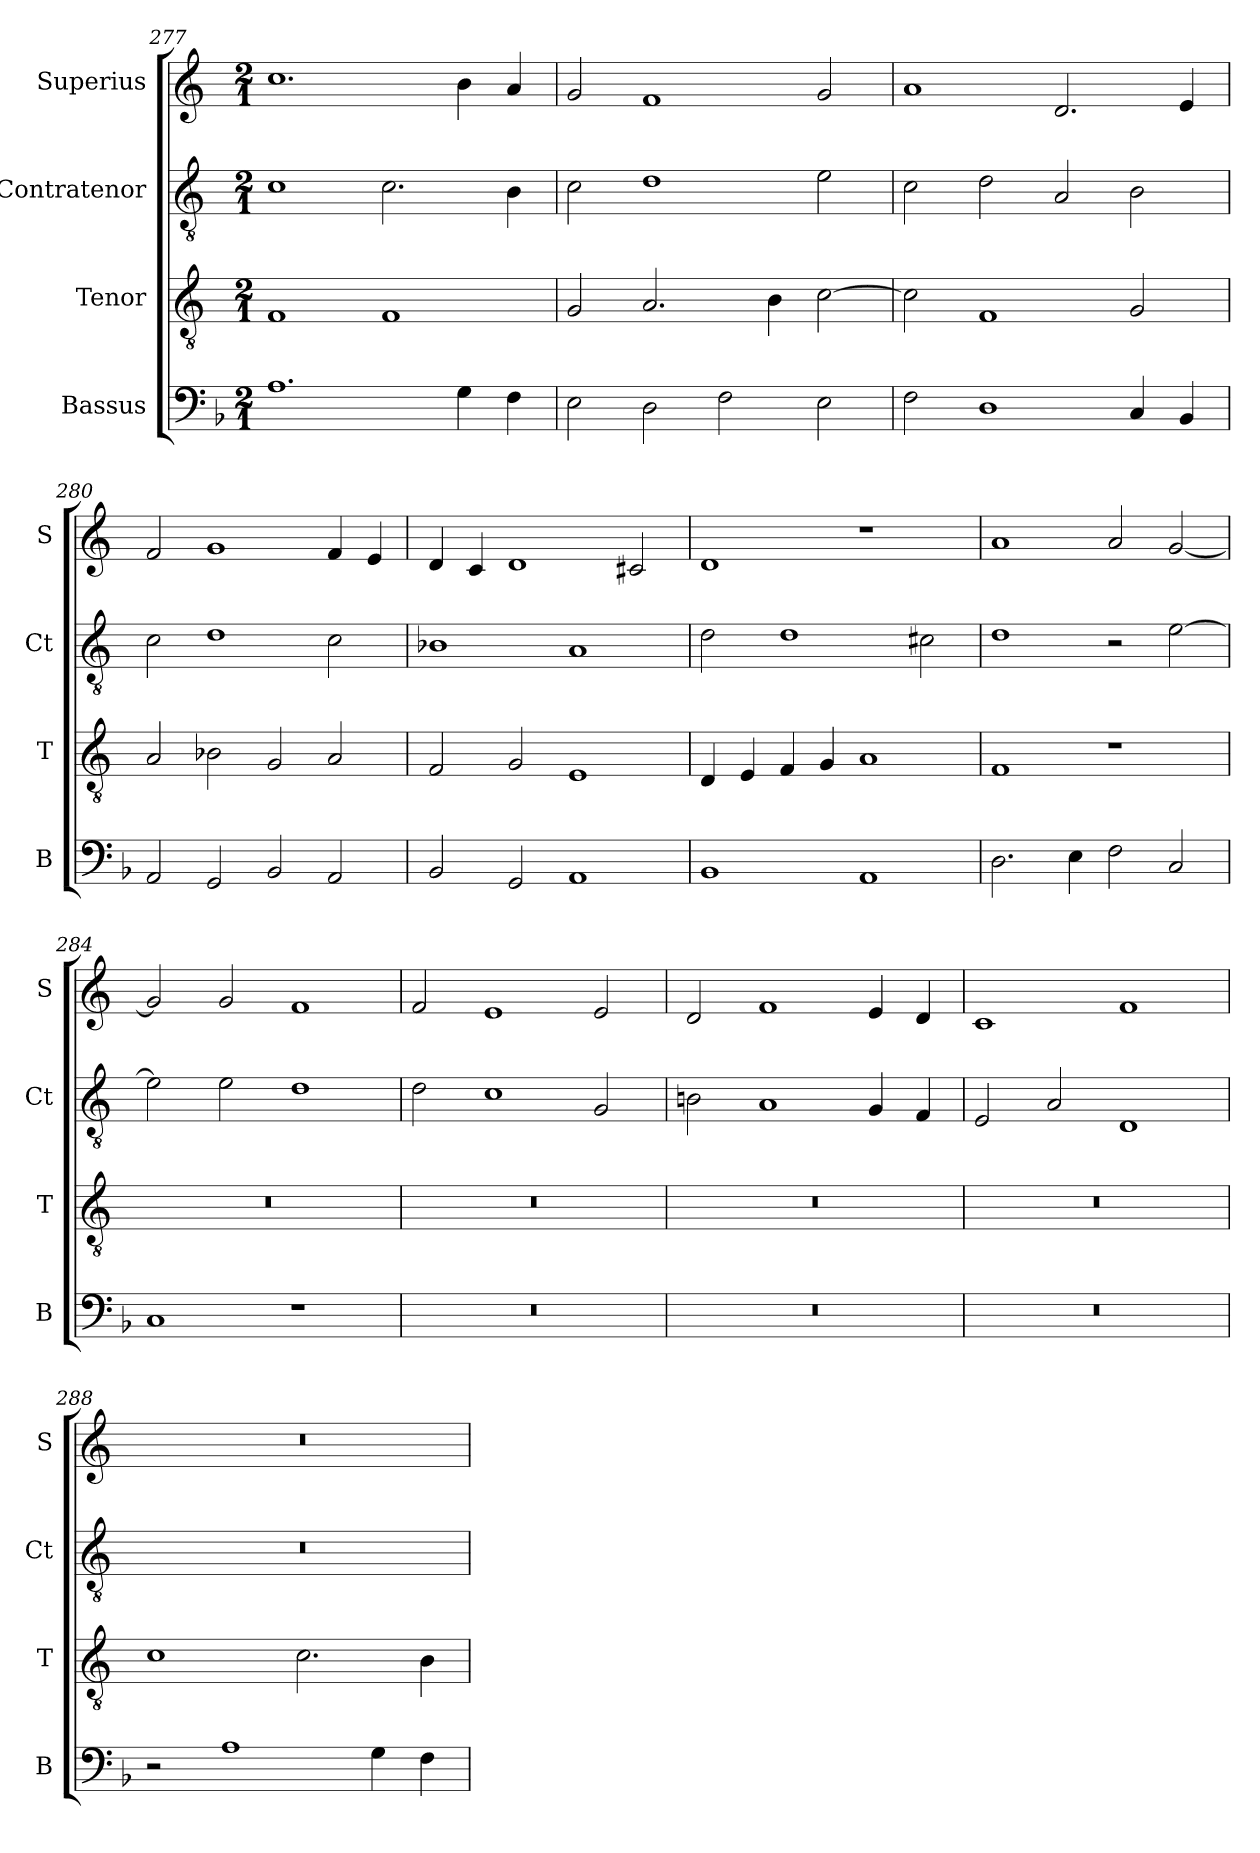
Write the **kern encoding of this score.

**kern	**kern	**kern	**kern
*part4	*part3	*part2	*part1
*staff4	*staff3	*staff2	*staff1
*I"Bassus	*I"Tenor	*I"Contratenor	*I"Superius
*I'B	*I'T	*I'Ct	*I'S
*clefF4	*clefGv2	*clefGv2	*clefG2
*k[b-]	*k[]	*k[]	*k[]
*M2/1	*M2/1	*M2/1	*M2/1
=277	=277	=277	=277
1.A	1F	1c	1.cc
.	1F	2.c\	.
4G\	.	.	4b\
4F\	.	4B\	4a/
=278	=278	=278	=278
2E\	2G/	2c\	2g/
2D\	2.A/	1d	1f
2F\	.	.	.
.	4B\	.	.
2E\	[2c\	2e\	2g/
=279	=279	=279	=279
2F\	2c\]	2c\	1a
1D	1F	2d\	.
.	.	2A/	2.d/
4C/	2G/	2B\	.
4BB-/	.	.	4e/
=280	=280	=280	=280
2AA/	2A/	2c\	2f/
2GG/	2B-X\	1d	1g
2BB-/	2G/	.	.
2AA/	2A/	2c\	4f/
.	.	.	4e/
=281	=281	=281	=281
2BB-/	2F/	1B-X	4d/
.	.	.	4c/
2GG/	2G/	.	1d
1AA	1E	1A	.
.	.	.	2c#X/
=282	=282	=282	=282
1BB-	4D/	2d\	1d
.	4E/	.	.
.	4F/	1d	.
.	4G/	.	.
1AA	1A	.	1r
.	.	2c#X\	.
=283	=283	=283	=283
2.D\	1F	1d	1a
4E\	.	.	.
2F\	1r	2r	2a/
2C/	.	[2e\	[2g/
=284	=284	=284	=284
1C	0r	2e\]	2g/]
.	.	2e\	2g/
1r	.	1d	1f
=285	=285	=285	=285
0r	0r	2d\	2f/
.	.	1c	1e
.	.	2G/	2e/
=286	=286	=286	=286
0r	0r	2Bn\	2d/
.	.	1A	1f
.	.	4G/	4e/
.	.	4F/	4d/
=287	=287	=287	=287
0r	0r	2E/	1c
.	.	2A/	.
.	.	1D	1f
=288	=288	=288	=288
2r	1c	0r	0r
1A	.	.	.
.	2.c\	.	.
4G\	.	.	.
4F\	4B\	.	.
=	=	=	=
*-	*-	*-	*-
